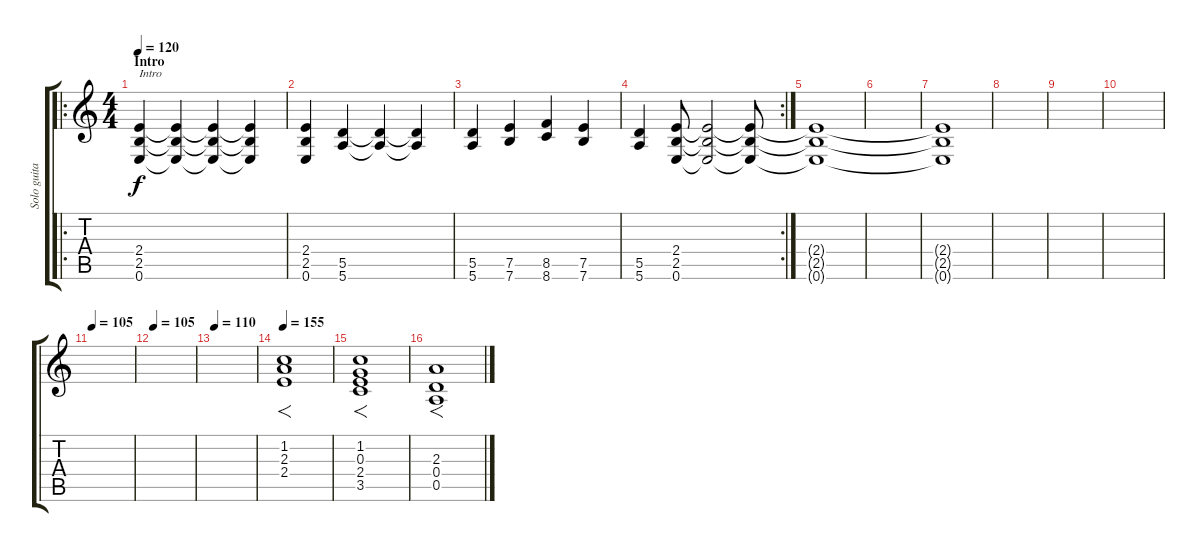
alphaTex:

\track ("Solo guitar" "Solo guita") {instrument distortionguitar}
\staff {score tabs}
\tuning (E4 B3 G3 D3 A2 E2) {hide}
\ro
\ts (4 4)
\section ("" "Intro")
\tempo 120
\clef g2
\ks c
(2.4 2.5 0.6).4{txt "Intro" dy f instrument distortionguitar} (2.4{t} 2.5{t} 0.6{t}).4 (2.4{t} 2.5{t} 0.6{t}).4 (2.4{t} 2.5{t} 0.6{t}).4 |
(2.4 2.5 0.6).4 (5.5 5.6).4 (5.5{t} 5.6{t}).4 (5.5{t} 5.6{t}).4 |
(5.5 5.6).4 (7.5 7.6).4 (8.5 8.6).4 (7.5 7.6).4 |
\rc 2
(5.5 5.6).4 (2.4 2.5 0.6).8 (2.4{t} 2.5{t} 0.6{t}).2 (2.4{t} 2.5{t} 0.6{t}).8 |
(2.4{t} 2.5{t} 0.6{t}).1 |
|
(2.4{t} 2.5{t} 0.6{t}).1 |
|
|
|
\tempo 105
|
\tempo 105
|
\tempo 110
|
\tempo 155
(1.2 2.3 2.4).1{f} |
(1.2 0.3 2.4 3.5).1{f} |
(2.3 0.4 0.5).1{f}
